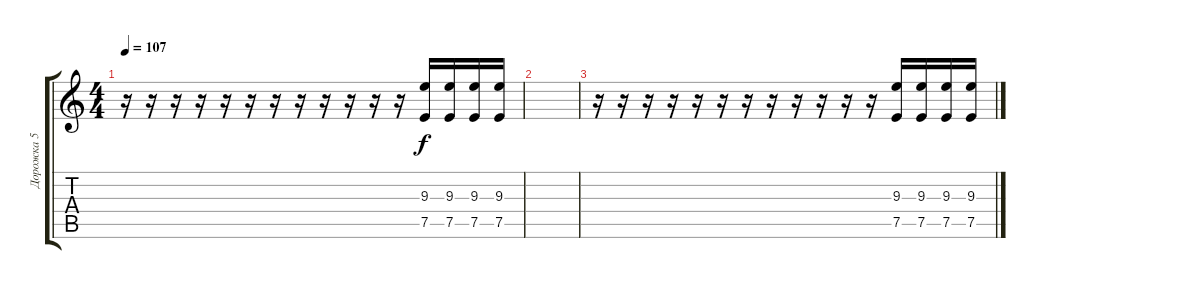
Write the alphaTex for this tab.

\track ("Дорожка 5" "Дорожка 5") {instrument electricguitarclean}
\staff {score tabs}
\tuning (E4 B3 G3 D3 A2 E2) {hide}
\ts (4 4)
\tempo 107
\clef g2
\ks c
r.16{dy f} r.16 r.16 r.16 r.16 r.16 r.16 r.16 r.16 r.16 r.16 r.16 (9.3 7.5).16 (9.3 7.5).16 (9.3 7.5).16 (9.3 7.5).16 |
|
r.16 r.16 r.16 r.16 r.16 r.16 r.16 r.16 r.16 r.16 r.16 r.16 (9.3 7.5).16 (9.3 7.5).16 (9.3 7.5).16 (9.3 7.5).16
